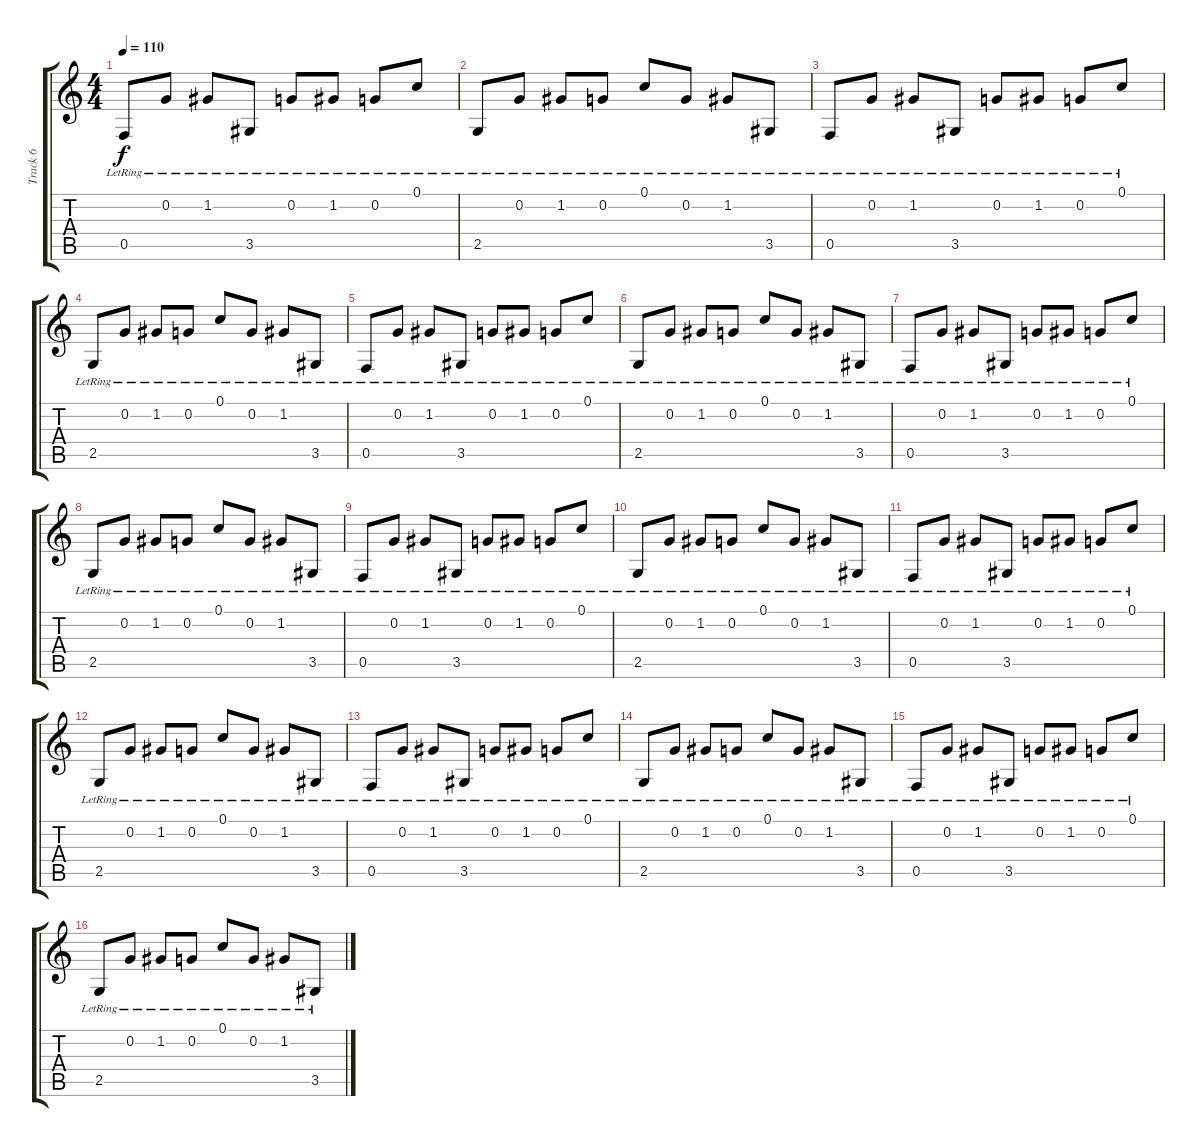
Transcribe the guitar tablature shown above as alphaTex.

\track ("Track 6" "Track 6") {instrument electricguitarclean}
\staff {score tabs}
\tuning (C4 G3 Eb3 Bb2 F2 C2) {hide}
\ts (4 4)
\tempo 110
\clef g2
\ks c
0.5{lr}.8{dy f} 0.2{lr}.8 1.2{lr}.8 3.5{lr}.8 0.2{lr}.8 1.2{lr}.8 0.2{lr}.8 0.1{lr}.8 |
2.5{lr}.8 0.2{lr}.8 1.2{lr}.8 0.2{lr}.8 0.1{lr}.8 0.2{lr}.8 1.2{lr}.8 3.5{lr}.8 |
0.5{lr}.8 0.2{lr}.8 1.2{lr}.8 3.5{lr}.8 0.2{lr}.8 1.2{lr}.8 0.2{lr}.8 0.1{lr}.8 |
2.5{lr}.8 0.2{lr}.8 1.2{lr}.8 0.2{lr}.8 0.1{lr}.8 0.2{lr}.8 1.2{lr}.8 3.5{lr}.8 |
0.5{lr}.8 0.2{lr}.8 1.2{lr}.8 3.5{lr}.8 0.2{lr}.8 1.2{lr}.8 0.2{lr}.8 0.1{lr}.8 |
2.5{lr}.8 0.2{lr}.8 1.2{lr}.8 0.2{lr}.8 0.1{lr}.8 0.2{lr}.8 1.2{lr}.8 3.5{lr}.8 |
0.5{lr}.8 0.2{lr}.8 1.2{lr}.8 3.5{lr}.8 0.2{lr}.8 1.2{lr}.8 0.2{lr}.8 0.1{lr}.8 |
2.5{lr}.8 0.2{lr}.8 1.2{lr}.8 0.2{lr}.8 0.1{lr}.8 0.2{lr}.8 1.2{lr}.8 3.5{lr}.8 |
0.5{lr}.8 0.2{lr}.8 1.2{lr}.8 3.5{lr}.8 0.2{lr}.8 1.2{lr}.8 0.2{lr}.8 0.1{lr}.8 |
2.5{lr}.8 0.2{lr}.8 1.2{lr}.8 0.2{lr}.8 0.1{lr}.8 0.2{lr}.8 1.2{lr}.8 3.5{lr}.8 |
0.5{lr}.8 0.2{lr}.8 1.2{lr}.8 3.5{lr}.8 0.2{lr}.8 1.2{lr}.8 0.2{lr}.8 0.1{lr}.8 |
2.5{lr}.8 0.2{lr}.8 1.2{lr}.8 0.2{lr}.8 0.1{lr}.8 0.2{lr}.8 1.2{lr}.8 3.5{lr}.8 |
0.5{lr}.8 0.2{lr}.8 1.2{lr}.8 3.5{lr}.8 0.2{lr}.8 1.2{lr}.8 0.2{lr}.8 0.1{lr}.8 |
2.5{lr}.8 0.2{lr}.8 1.2{lr}.8 0.2{lr}.8 0.1{lr}.8 0.2{lr}.8 1.2{lr}.8 3.5{lr}.8 |
0.5{lr}.8 0.2{lr}.8 1.2{lr}.8 3.5{lr}.8 0.2{lr}.8 1.2{lr}.8 0.2{lr}.8 0.1{lr}.8 |
2.5{lr}.8 0.2{lr}.8 1.2{lr}.8 0.2{lr}.8 0.1{lr}.8 0.2{lr}.8 1.2{lr}.8 3.5{lr}.8
